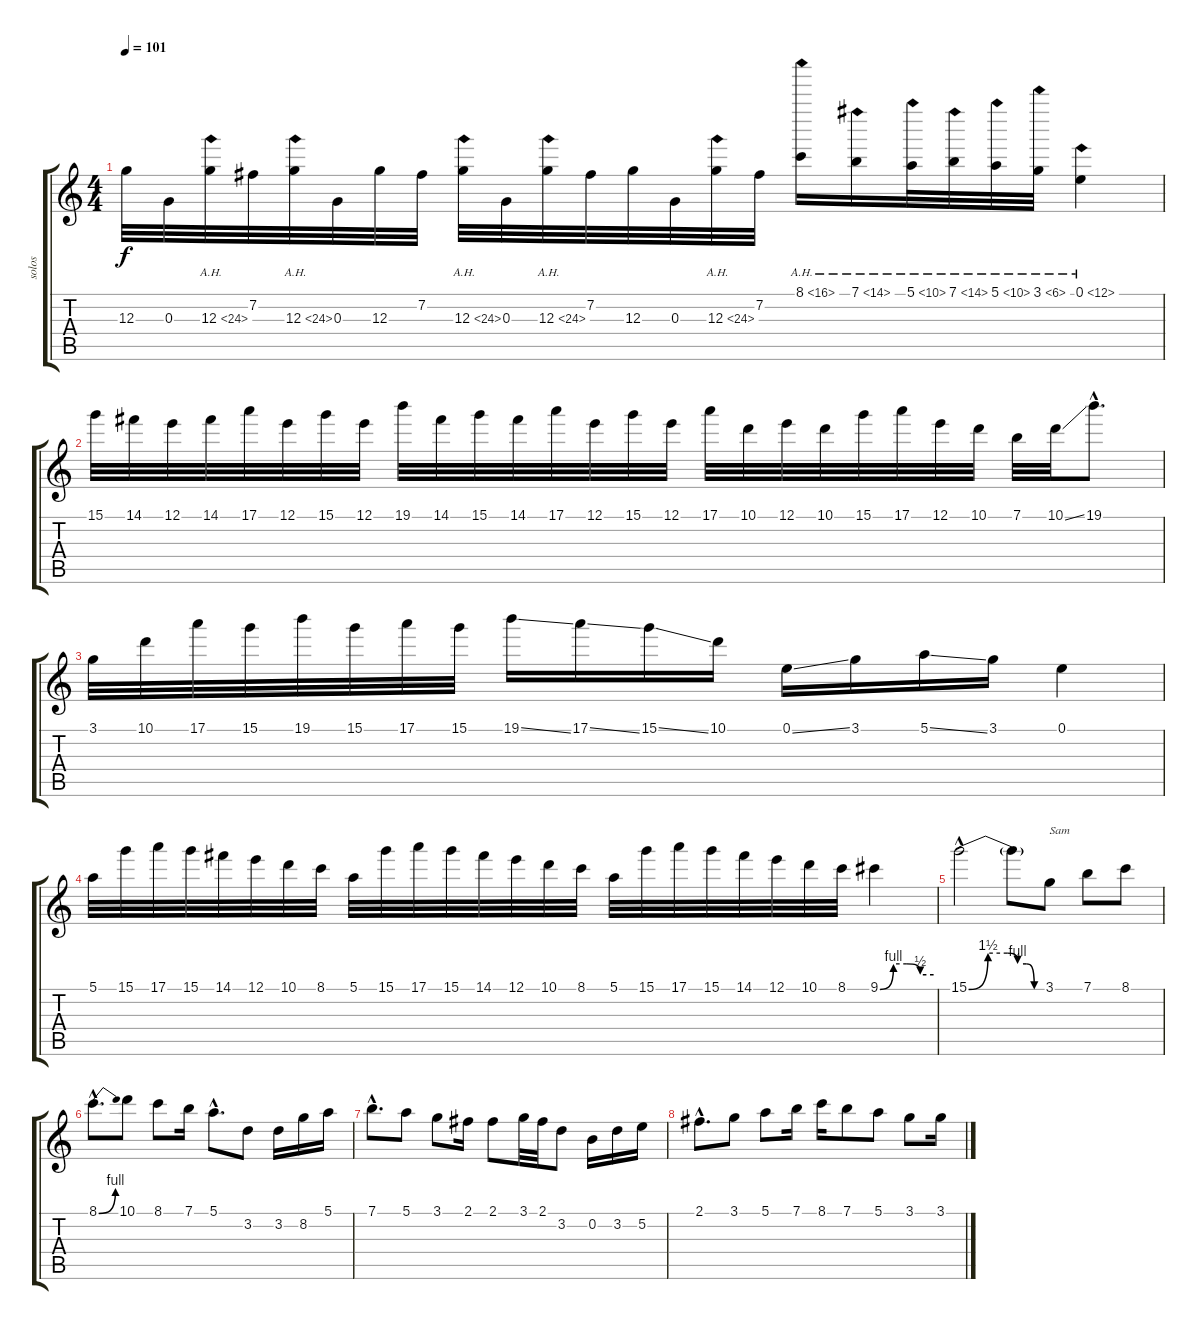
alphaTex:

\track ("solos" "solos") {instrument overdrivenguitar}
\staff {score tabs}
\tuning (E4 B3 G3 D3 A2 E2) {hide}
\ts (4 4)
\tempo 101
\clef g2
\ks c
12.3.32{dy f} 0.3.32 12.3{ah 12}.32 7.2.32 12.3{ah 12}.32 0.3.32 12.3.32 7.2.32 12.3{ah 12}.32 0.3.32 12.3{ah 12}.32 7.2.32 12.3.32 0.3.32 12.3{ah 12}.32 7.2.32 8.1{ah 8}.16 7.1{ah 7}.16 5.1{ah 5}.32 7.1{ah 7}.32 5.1{ah 5}.32 3.1{ah 3}.32 0.1{ah 12}.4 |
15.1.32 14.1.32 12.1.32 14.1.32 17.1.32 12.1.32 15.1.32 12.1.32 19.1.32 14.1.32 15.1.32 14.1.32 17.1.32 12.1.32 15.1.32 12.1.32 17.1.32 10.1.32 12.1.32 10.1.32 15.1.32 17.1.32 12.1.32 10.1.32 7.1.32 10.1{ss}.32 19.1{hac}.8{d} |
3.1.32 10.1.32 17.1.32 15.1.32 19.1.32 15.1.32 17.1.32 15.1.32 19.1{ss}.16 17.1{ss}.16 15.1{ss}.16 10.1.16 0.1{ss}.16 3.1.16 5.1{ss}.16 3.1.16 0.1.4 |
5.1.32 15.1.32 17.1.32 15.1.32 14.1.32 12.1.32 10.1.32 8.1.32 5.1.32 15.1.32 17.1.32 15.1.32 14.1.32 12.1.32 10.1.32 8.1.32 5.1.32 15.1.32 17.1.32 15.1.32 14.1.32 12.1.32 10.1.32 8.1.32 9.1{be (custom 0 0 15 4 30 4 45 2 60 2)}.4 |
15.1{be (custom 0 0 15 6 30 6 38 4 45 4 51 0 60 0) hac}.2 15.1{t}.8 3.1.8{txt "Sam" instrument distortionguitar} 7.1.8 8.1.8 |
8.1{be (bend 0 0 60 4) hac}.8{d} 10.1.8 8.1.8 7.1.16 5.1{hac}.8{d} 3.2.8 3.2.16 8.2.16 5.1.16 |
7.1{hac}.8{d} 5.1.8 3.1.8 2.1.16 2.1.8 3.1.32 2.1.32 3.2.8 0.2.16 3.2.16 5.2.16 |
2.1{hac}.8{d} 3.1.8 5.1.8 7.1.16 8.1.16 7.1.8 5.1.8 3.1.8 3.1.16
